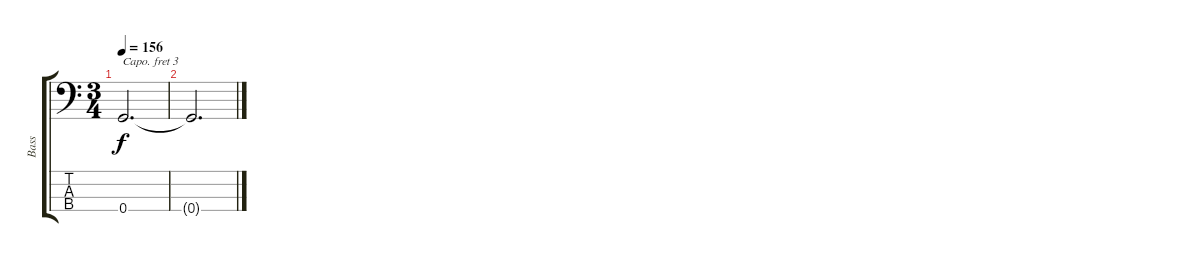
\track ("Bass" "Bass") {instrument electricbassfinger}
\staff {score tabs}
\capo 3
\tuning (G2 D2 A1 E1) {hide}
\ts (3 4)
\tempo 156
\clef f4
\ks c
0.4{t}.2{d dy f} |
0.4{t}.2{d}
